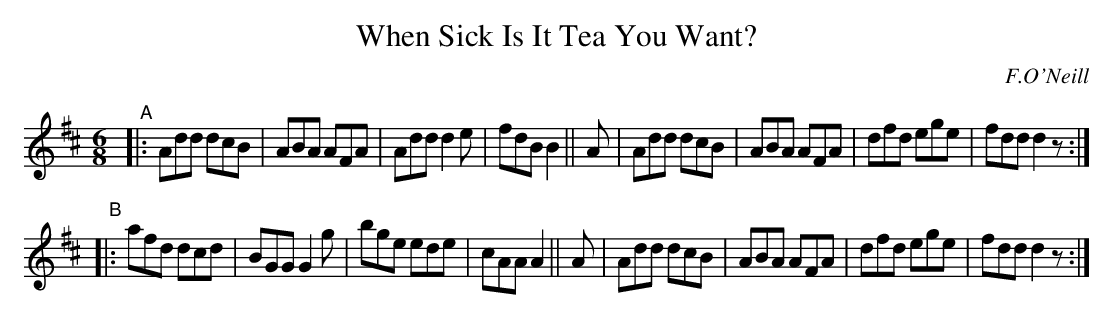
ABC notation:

X:1
T: When Sick Is It Tea You Want?
O: F.O'Neill
M: 6/8
L: 1/8
K: D
"^A"|:\
Add dcB | ABA AFA | Add d2e | fdB B2 || A |\
Add dcB | ABA AFA | dfd ege | fdd d2z :|
"^B"|:\
afd dcd | BGG G2g | bge ede | cAA A2 || A |\
Add dcB | ABA AFA | dfd ege | fdd d2z :|
